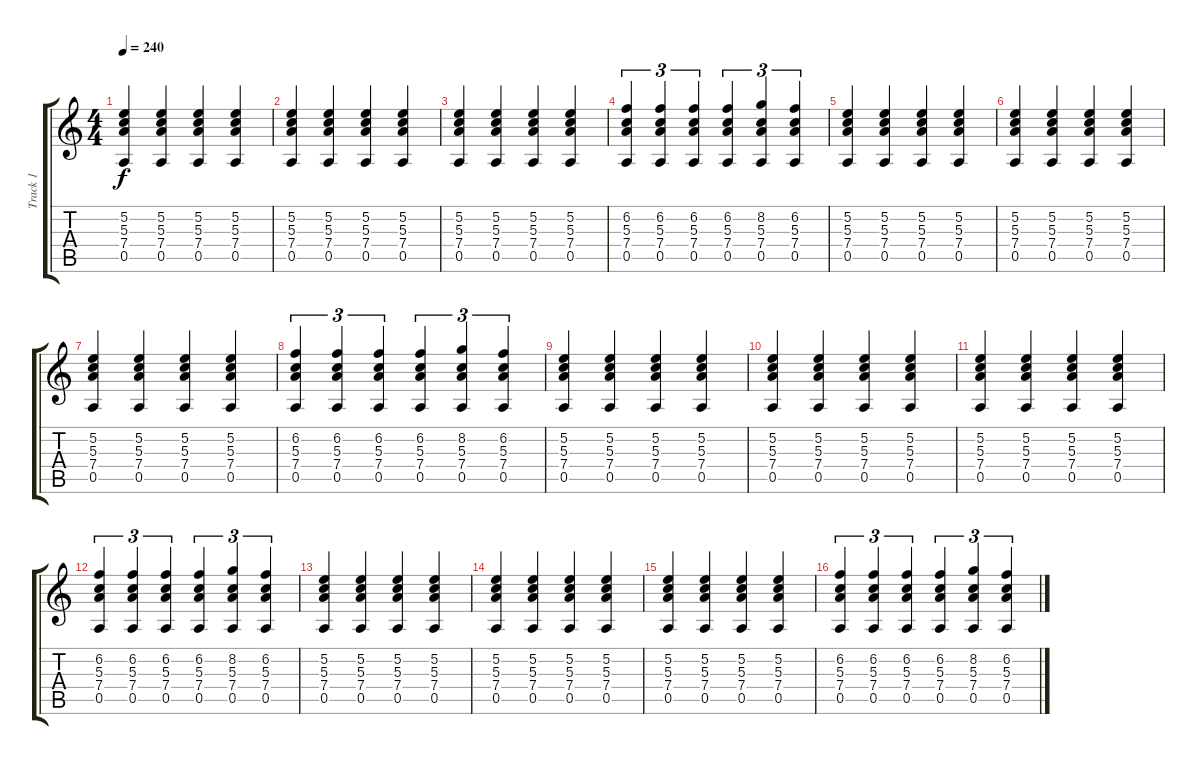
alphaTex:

\track ("Track 1" "Track 1") {instrument overdrivenguitar}
\staff {score tabs}
\tuning (E4 B3 G3 D3 A2 E2) {hide}
\ts (4 4)
\tempo 240
\clef g2
\ks c
(5.2 5.3 7.4 0.5).4{dy f} (5.2 5.3 7.4 0.5).4 (5.2 5.3 7.4 0.5).4 (5.2 5.3 7.4 0.5).4 |
(5.2 5.3 7.4 0.5).4 (5.2 5.3 7.4 0.5).4 (5.2 5.3 7.4 0.5).4 (5.2 5.3 7.4 0.5).4 |
(5.2 5.3 7.4 0.5).4 (5.2 5.3 7.4 0.5).4 (5.2 5.3 7.4 0.5).4 (5.2 5.3 7.4 0.5).4 |
(6.2 5.3 7.4 0.5).4{tu (3 2)} (6.2 5.3 7.4 0.5).4{tu (3 2)} (6.2 5.3 7.4 0.5).4{tu (3 2)} (6.2 5.3 7.4 0.5).4{tu (3 2)} (8.2 5.3 7.4 0.5).4{tu (3 2)} (6.2 5.3 7.4 0.5).4{tu (3 2)} |
(5.2 5.3 7.4 0.5).4 (5.2 5.3 7.4 0.5).4 (5.2 5.3 7.4 0.5).4 (5.2 5.3 7.4 0.5).4 |
(5.2 5.3 7.4 0.5).4 (5.2 5.3 7.4 0.5).4 (5.2 5.3 7.4 0.5).4 (5.2 5.3 7.4 0.5).4 |
(5.2 5.3 7.4 0.5).4 (5.2 5.3 7.4 0.5).4 (5.2 5.3 7.4 0.5).4 (5.2 5.3 7.4 0.5).4 |
(6.2 5.3 7.4 0.5).4{tu (3 2)} (6.2 5.3 7.4 0.5).4{tu (3 2)} (6.2 5.3 7.4 0.5).4{tu (3 2)} (6.2 5.3 7.4 0.5).4{tu (3 2)} (8.2 5.3 7.4 0.5).4{tu (3 2)} (6.2 5.3 7.4 0.5).4{tu (3 2)} |
(5.2 5.3 7.4 0.5).4 (5.2 5.3 7.4 0.5).4 (5.2 5.3 7.4 0.5).4 (5.2 5.3 7.4 0.5).4 |
(5.2 5.3 7.4 0.5).4 (5.2 5.3 7.4 0.5).4 (5.2 5.3 7.4 0.5).4 (5.2 5.3 7.4 0.5).4 |
(5.2 5.3 7.4 0.5).4 (5.2 5.3 7.4 0.5).4 (5.2 5.3 7.4 0.5).4 (5.2 5.3 7.4 0.5).4 |
(6.2 5.3 7.4 0.5).4{tu (3 2)} (6.2 5.3 7.4 0.5).4{tu (3 2)} (6.2 5.3 7.4 0.5).4{tu (3 2)} (6.2 5.3 7.4 0.5).4{tu (3 2)} (8.2 5.3 7.4 0.5).4{tu (3 2)} (6.2 5.3 7.4 0.5).4{tu (3 2)} |
(5.2 5.3 7.4 0.5).4 (5.2 5.3 7.4 0.5).4 (5.2 5.3 7.4 0.5).4 (5.2 5.3 7.4 0.5).4 |
(5.2 5.3 7.4 0.5).4 (5.2 5.3 7.4 0.5).4 (5.2 5.3 7.4 0.5).4 (5.2 5.3 7.4 0.5).4 |
(5.2 5.3 7.4 0.5).4 (5.2 5.3 7.4 0.5).4 (5.2 5.3 7.4 0.5).4 (5.2 5.3 7.4 0.5).4 |
(6.2 5.3 7.4 0.5).4{tu (3 2)} (6.2 5.3 7.4 0.5).4{tu (3 2)} (6.2 5.3 7.4 0.5).4{tu (3 2)} (6.2 5.3 7.4 0.5).4{tu (3 2)} (8.2 5.3 7.4 0.5).4{tu (3 2)} (6.2 5.3 7.4 0.5).4{tu (3 2)}
